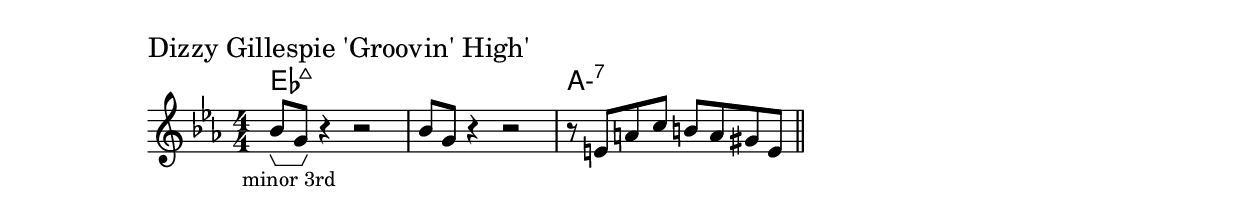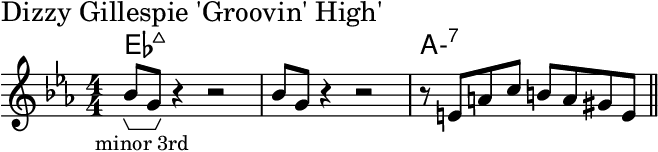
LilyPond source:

\version "2.24.4"
\language "english"
#(ly:set-option 'crop #t)
\score {
  \midi {
    \tempo 4=140
  }
  \layout {
    \context {
      \Score
      \omit BarNumber
    }
    \context {
      \Voice
      \consists Horizontal_bracket_engraver
    }
  }
  {
    <<
    \chords{
      \set noChordSymbol = ""
      \set minorChordModifier = \markup { "-" }
      \skip \ppp % spacer to set voice volume
      ef1:maj7 r1 a1:min7
    }
    \new Staff {
      \key ef \major
      \numericTimeSignature
      \time 4/4
      \clef treble
      {
        \sectionLabel "Dizzy Gillespie 'Groovin' High'"
        \relative {
          \skip \f % spacer to set voice volume
          \once\override HorizontalBracketText.text = "minor 3rd"
          bf'8 \startGroup g8 \stopGroup r4 r2 |
          bf8 g8 r4 r2 |
          r8 e a c b a gs e
          \bar "||"
        }
      }
    }
    >>
  }
}
